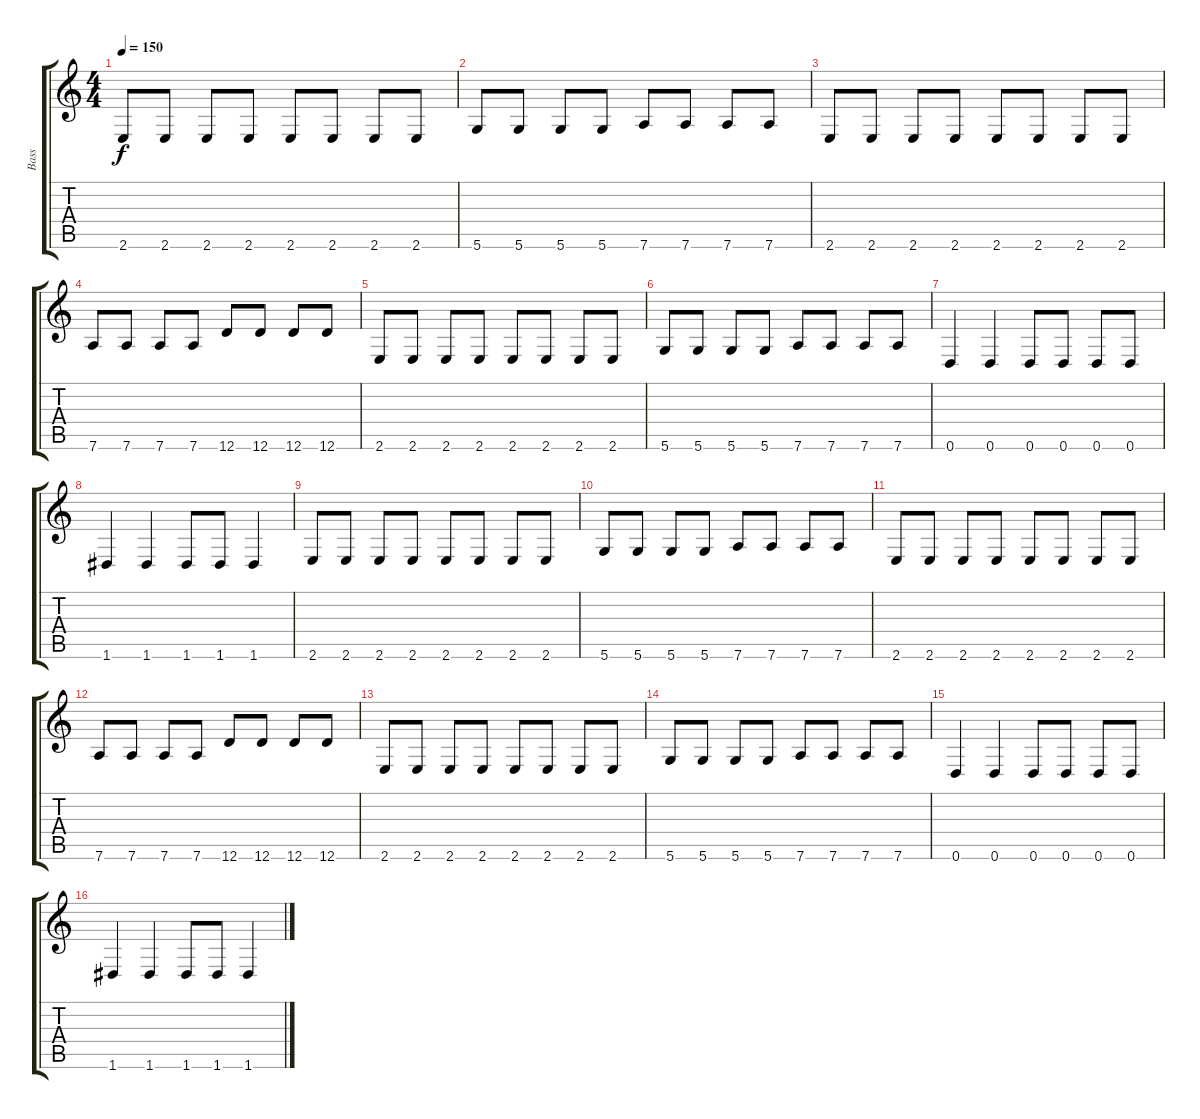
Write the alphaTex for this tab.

\track ("Bass" "Bass") {instrument electricbassfinger}
\staff {score tabs}
\tuning (E4 B3 G3 D3 A2 D2) {hide}
\ts (4 4)
\tempo 150
\clef g2
\ks c
2.6.8{dy f} 2.6.8 2.6.8 2.6.8 2.6.8 2.6.8 2.6.8 2.6.8 |
5.6.8 5.6.8 5.6.8 5.6.8 7.6.8 7.6.8 7.6.8 7.6.8 |
2.6.8 2.6.8 2.6.8 2.6.8 2.6.8 2.6.8 2.6.8 2.6.8 |
7.6.8 7.6.8 7.6.8 7.6.8 12.6.8 12.6.8 12.6.8 12.6.8 |
2.6.8 2.6.8 2.6.8 2.6.8 2.6.8 2.6.8 2.6.8 2.6.8 |
5.6.8 5.6.8 5.6.8 5.6.8 7.6.8 7.6.8 7.6.8 7.6.8 |
0.6.4 0.6.4 0.6.8 0.6.8 0.6.8 0.6.8 |
1.6.4 1.6.4 1.6.8 1.6.8 1.6.4 |
2.6.8 2.6.8 2.6.8 2.6.8 2.6.8 2.6.8 2.6.8 2.6.8 |
5.6.8 5.6.8 5.6.8 5.6.8 7.6.8 7.6.8 7.6.8 7.6.8 |
2.6.8 2.6.8 2.6.8 2.6.8 2.6.8 2.6.8 2.6.8 2.6.8 |
7.6.8 7.6.8 7.6.8 7.6.8 12.6.8 12.6.8 12.6.8 12.6.8 |
2.6.8 2.6.8 2.6.8 2.6.8 2.6.8 2.6.8 2.6.8 2.6.8 |
5.6.8 5.6.8 5.6.8 5.6.8 7.6.8 7.6.8 7.6.8 7.6.8 |
0.6.4 0.6.4 0.6.8 0.6.8 0.6.8 0.6.8 |
1.6.4 1.6.4 1.6.8 1.6.8 1.6.4
